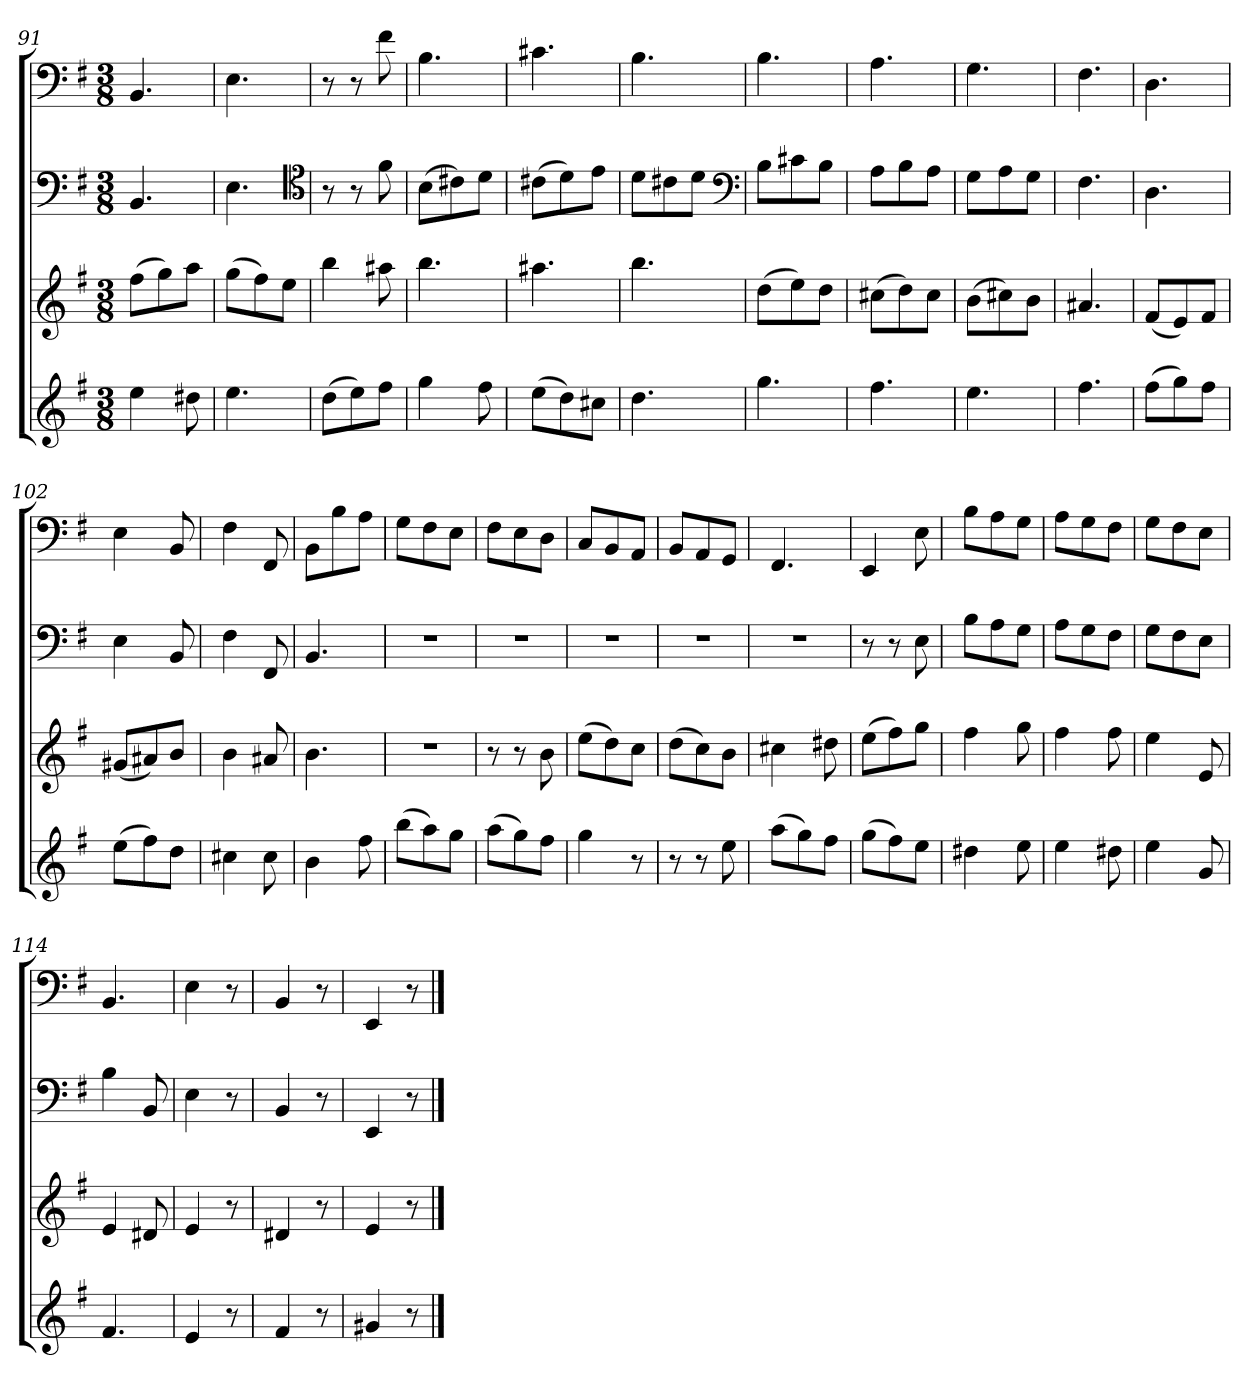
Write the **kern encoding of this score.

**kern	**kern	**kern	**kern
*part4	*part3	*part2	*part1
*staff4	*staff3	*staff2	*staff1
*clefG2	*clefG2	*clefF4	*clefF4
*k[f#]	*k[f#]	*k[f#]	*k[f#]
*e:	*e:	*e:	*e:
*M3/8	*M3/8	*M3/8	*M3/8
=91	=91	=91	=91
4ee\	(8ff#\L	4.BB/	4.BB/
.	8gg\)	.	.
8dd#X\	8aa\J	.	.
=92	=92	=92	=92
4.ee\	(8gg\L	4.E\	4.E\
.	8ff#\)	.	.
.	8ee\J	.	.
*	*	*clefC4	*
=93	=93	=93	=93
(8dd\L	4bb\	8r	8r
8ee\)	.	8r	8r
8ff#\J	8aa#X\	8f#\	8f#\
=94	=94	=94	=94
4gg\	4.bb\	(8B\L	4.B\
.	.	8c#X\)	.
8ff#\	.	8d\J	.
=95	=95	=95	=95
(8ee\L	4.aa#X\	(8c#X\L	4.c#X\
8dd\)	.	8d\)	.
8cc#X\J	.	8e\J	.
=96	=96	=96	=96
4.dd\	4.bb\	8d\L	4.B\
.	.	8c#X\	.
.	.	8d\J	.
*	*	*clefF4	*
=97	=97	=97	=97
4.gg\	(8dd\L	8B\L	4.B\
.	8ee\)	8c#X\	.
.	8dd\J	8B\J	.
=98	=98	=98	=98
4.ff#\	(8cc#X\L	8A\L	4.A\
.	8dd\)	8B\	.
.	8cc#\J	8A\J	.
=99	=99	=99	=99
4.ee\	(8b\L	8G\L	4.G\
.	8cc#X\)	8A\	.
.	8b\J	8G\J	.
=100	=100	=100	=100
4.ff#\	4.a#X/	4.F#\	4.F#\
=101	=101	=101	=101
(8ff#\L	(8f#/L	4.D\	4.D\
8gg\)	8e/)	.	.
8ff#\J	8f#/J	.	.
=102	=102	=102	=102
(8ee\L	(8g#X/L	4E\	4E\
8ff#\)	8a#X/)	.	.
8dd\J	8b/J	8BB/	8BB/
=103	=103	=103	=103
4cc#X\	4b\	4F#\	4F#\
8cc#\	8a#X/	8FF#/	8FF#/
=104	=104	=104	=104
4b\	4.b\	4.BB/	8BB\L
.	.	.	8B\
8ff#\	.	.	8A\J
=105	=105	=105	=105
(8bb\L	4.r	4.r	8G\L
8aa\)	.	.	8F#\
8gg\J	.	.	8E\J
=106	=106	=106	=106
(8aa\L	8r	4.r	8F#\L
8gg\)	8r	.	8E\
8ff#\J	8b\	.	8D\J
=107	=107	=107	=107
4gg\	(8ee\L	4.r	8C/L
.	8dd\)	.	8BB/
8r	8cc\J	.	8AA/J
=108	=108	=108	=108
8r	(8dd\L	4.r	8BB/L
8r	8cc\)	.	8AA/
8ee\	8b\J	.	8GG/J
=109	=109	=109	=109
(8aa\L	4cc#X\	4.r	4.FF#/
8gg\)	.	.	.
8ff#\J	8dd#X\	.	.
=110	=110	=110	=110
(8gg\L	(8ee\L	8r	4EE/
8ff#\)	8ff#\)	8r	.
8ee\J	8gg\J	8E\	8E\
=111	=111	=111	=111
4dd#X\	4ff#\	8B\L	8B\L
.	.	8A\	8A\
8ee\	8gg\	8G\J	8G\J
=112	=112	=112	=112
4ee\	4ff#\	8A\L	8A\L
.	.	8G\	8G\
8dd#X\	8ff#\	8F#\J	8F#\J
=113	=113	=113	=113
4ee\	4ee\	8G\L	8G\L
.	.	8F#\	8F#\
8g/	8e/	8E\J	8E\J
=114	=114	=114	=114
4.f#/	4e/	4B\	4.BB/
.	8d#X/	8BB/	.
=115	=115	=115	=115
4e/	4e/	4E\	4E\
8r	8r	8r	8r
=116	=116	=116	=116
4f#/	4d#X/	4BB/	4BB/
8r	8r	8r	8r
=117	=117	=117	=117
4g#X/	4e/	4EE/	4EE/
8r	8r	8r	8r
==	==	==	==
*-	*-	*-	*-
